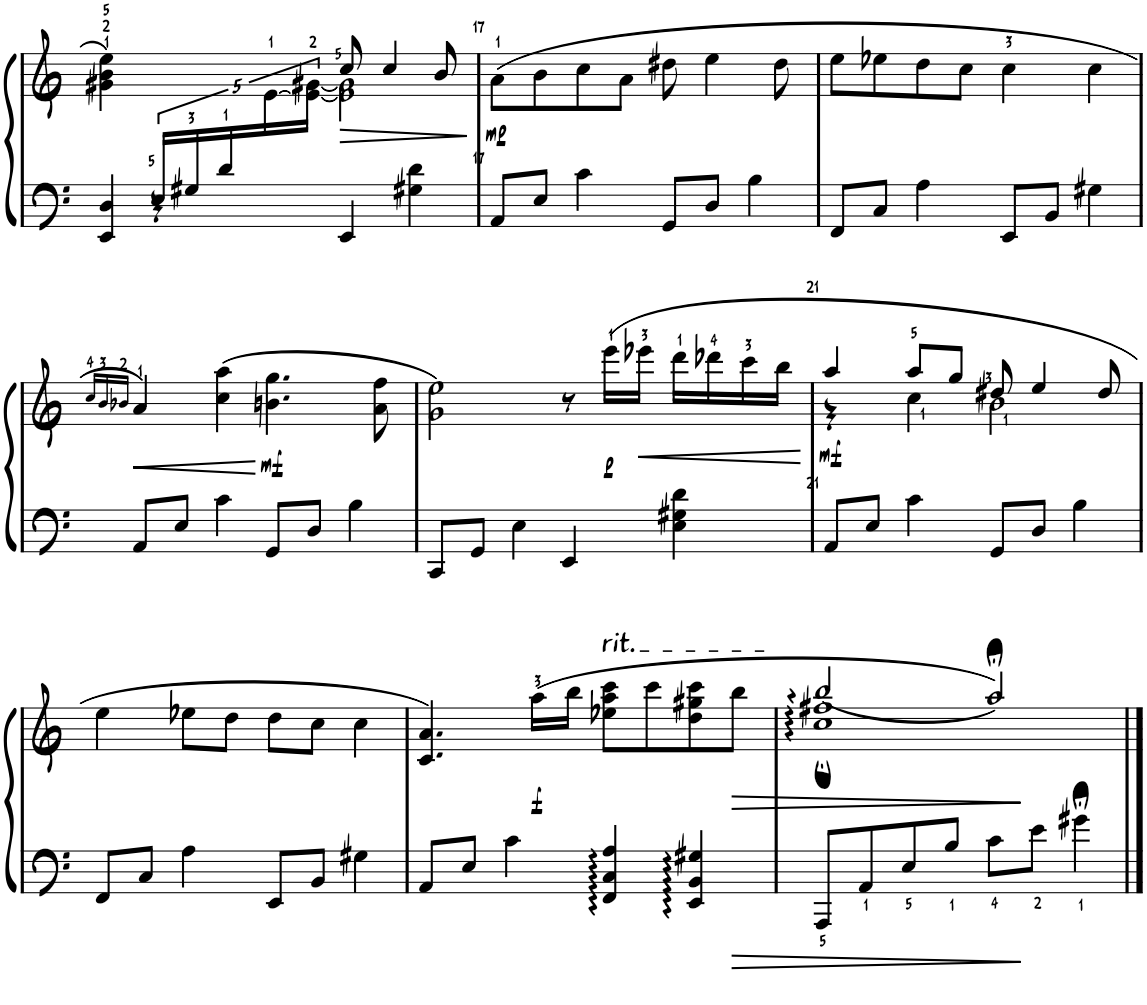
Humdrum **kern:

**kern	**kern	**dynam
*part1	*part1	*part1
*staff2	*staff1	*staff1/2
*I"钢琴	*	*
!!LO:PB:g=z
*clefF4	*clefG2	*
*k[]	*k[]	*
*M4/4	*M4/4	*
=16	=16	=16
*^	*^	*
4ryy	4EE/ 4D/	4g#X\ 4b\ 4ee\	2ryy	.
20E/LL	4r	10.ryy	.	.
20G#X/	.	.	.	.
20d/	.	.	.	.
5%2.ryy	.	[20e\	.	.
.	.	20e\_ [20g#X\JJ	.	.
!	!	!	!	!LO:HP:b
.	4EE/	8cc/	2e\] 2g#\]	>
.	.	4cc/	.	.
.	4G#X\ 4d\	.	.	.
.	.	8b/	.	.
*v	*v	*	*	*
*	*v	*v	*
.	.	]
=17	=17	=17
!	!	!LO:DY:b
8AA/L	(8a\L	mp
8E/J	8b\	.
4c\	8cc\	.
.	8a\J	.
8GG/L	8dd#X\	.
8D/J	4ee\	.
4B\	.	.
.	8dd#\	.
=18	=18	=18
8FF/L	8ee\L	.
8C/J	8ee-X\	.
4A\	8dd\	.
.	8cc\J	.
8EE/L	4cc\	.
8BB/J	.	.
4G#X\	4cc\	.
!!LO:LB:g=z
=19	=19	=19
.	16qcc/LL	.
.	16qb/	.
.	16qb-X/JJ	.
8AA/L	4a/)	.
8E/J	.	.
4c\	(4cc\ 4aa\	.
!	!	!LO:DY:b
8GG/L	4.bn\ 4.gg\	mf
8D/J	.	.
4B\	.	.
.	8a\ 8ff\	.
=20	=20	=20
8CC/L	2g\ 2ee\)	.
8GG/J	.	.
4E\	.	.
4EE/	8r	.
!	!	!LO:DY:b
.	(16eee\LL	p
!	!	!LO:HP:b
.	16eee-X\JJ	<
4E\ 4G#X\ 4d\	16ddd\LL	.
.	16ddd-X\	.
.	16ccc\	.
.	16bb\JJ	.
.	.	[
=21	=21	=21
*	*^	*
!	!	!	!LO:DY:b
8AA/L	4aa/	4r	mf
8E/J	.	.	.
4c\	8aa/L	4cc\	.
.	8gg/J	.	.
8GG/L	8dd#X/	2b\	.
8D/J	4ee/	.	.
4B\	.	.	.
.	8dd#/	.	.
*	*v	*v	*
!!LO:LB:g=z
=22	=22	=22
8FF/L	4ee\	.
8C/J	.	.
4A\	8ee-X\L	.
.	8dd\J	.
8EE/L	8dd\L	.
8BB/J	8cc\J	.
4G#X\	4cc\	.
=23	=23	=23
8AA/L	4.c/ 4.a/)	.
8E/J	.	.
4c\	.	.
!	!	!LO:DY:b
.	(16aa\LL	f
.	16bb\JJ	.
!	!LO:TX:a:t=rit.	!
4FF/ 4C/ 4A/	8ee-X\ 8aa\ 8ccc\L	.
.	8ccc\	.
4EE/ 4BB/ 4G#X/	8dd\ 8gg#X\ 8ccc\	.
!	!	!LO:HP:b
.	8bb\J	>
=24	=24	=24
!	!	!LO:HP:b
*	*^	*
8AAA/L	(<2bb/	1cc; 1ff#X;	>
8AA/	.	.	.
8E/	.	.	.
8B/J	.	.	.
8c\L	2aa;</))	.	.
8e\J	.	.	]
4g#X;<\	.	.	.
*	*v	*v	*
.	.	]
==	==	==
*-	*-	*-
